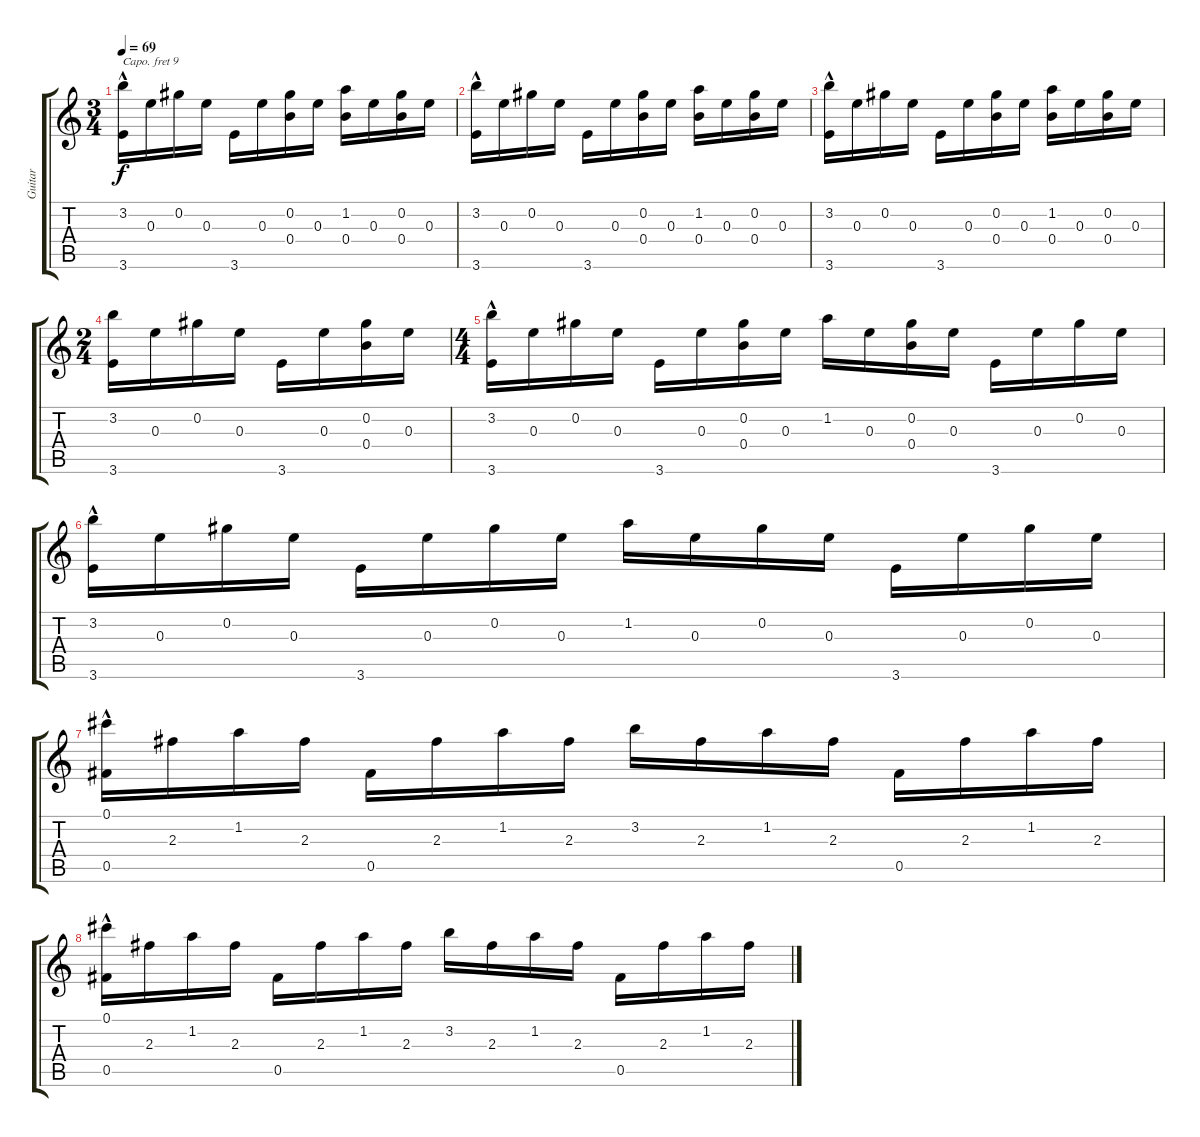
\track ("Guitar" "Guitar") {instrument acousticguitarsteel}
\staff {score tabs}
\capo 9
\tuning (E4 B3 G3 D3 A2 E2) {hide}
\ts (3 4)
\tempo 69
\clef g2
\ks c
(3.2{hac} 3.6).16{dy f instrument acousticguitarsteel} 0.3.16 0.2.16 0.3.16 3.6.16 0.3.16 (0.2 0.4).16 0.3.16 (1.2 0.4).16 0.3.16 (0.2 0.4).16 0.3.16 |
(3.2{hac} 3.6).16 0.3.16 0.2.16 0.3.16 3.6.16 0.3.16 (0.2 0.4).16 0.3.16 (1.2 0.4).16 0.3.16 (0.2 0.4).16 0.3.16 |
(3.2{hac} 3.6).16 0.3.16 0.2.16 0.3.16 3.6.16 0.3.16 (0.2 0.4).16 0.3.16 (1.2 0.4).16 0.3.16 (0.2 0.4).16 0.3.16 |
\ts (2 4)
(3.2 3.6).16 0.3.16 0.2.16 0.3.16 3.6.16 0.3.16 (0.2 0.4).16 0.3.16 |
\ts (4 4)
(3.2{hac} 3.6).16 0.3.16 0.2.16 0.3.16 3.6.16 0.3.16 (0.2 0.4).16 0.3.16 1.2.16 0.3.16 (0.2 0.4).16 0.3.16 3.6.16 0.3.16 0.2.16 0.3.16 |
(3.2{hac} 3.6).16 0.3.16 0.2.16 0.3.16 3.6.16 0.3.16 0.2.16 0.3.16 1.2.16 0.3.16 0.2.16 0.3.16 3.6.16 0.3.16 0.2.16 0.3.16 |
(0.1{hac} 0.5).16 2.3.16 1.2.16 2.3.16 0.5.16 2.3.16 1.2.16 2.3.16 3.2.16 2.3.16 1.2.16 2.3.16 0.5.16 2.3.16 1.2.16 2.3.16 |
(0.1{hac} 0.5).16 2.3.16 1.2.16 2.3.16 0.5.16 2.3.16 1.2.16 2.3.16 3.2.16 2.3.16 1.2.16 2.3.16 0.5.16 2.3.16 1.2.16 2.3.16
